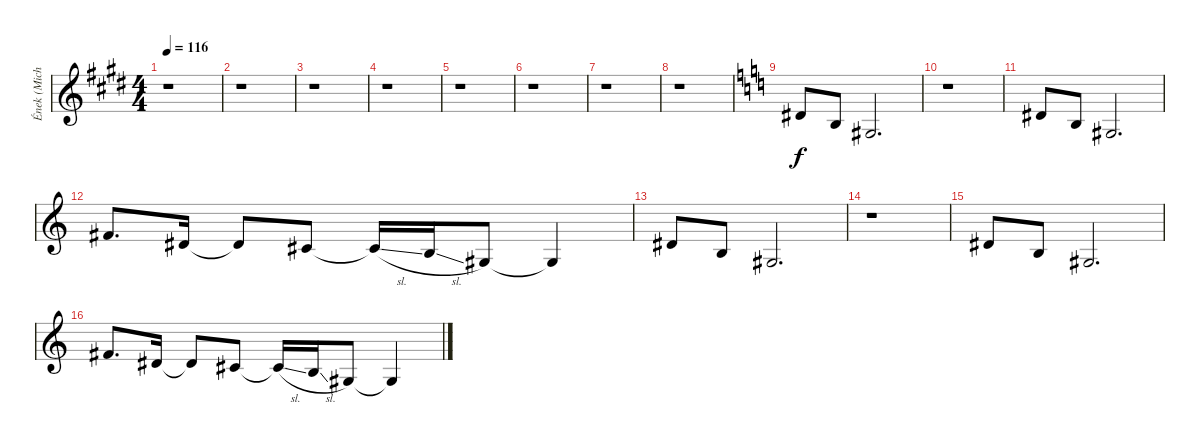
\track ("Ének (Michael Vescara)" "Ének (Mich") {instrument tenorsax}
\staff {score}
\tuning (E4 B3 G3 D3 A2 E2) {hide}
\ts (4 4)
\tempo 116
\clef g2
\ks e
r.1{dy f} |
r.1 |
r.1 |
r.1 |
r.1 |
r.1 |
r.1 |
r.1 |
\ks c
4.2.8 0.2.8 1.3.2{d} |
r.1 |
4.2.8 0.2.8 1.3.2{d} |
2.1.8{d} 4.2.16 4.2{t}.8 6.3.8 6.3{sl t}.16 4.3{sl}.16 1.3.8 1.3{t}.4 |
4.2.8 0.2.8 1.3.2{d} |
r.1 |
4.2.8 0.2.8 1.3.2{d} |
2.1.8{d} 4.2.16 4.2{t}.8 6.3.8 6.3{sl t}.16 4.3{sl}.16 1.3.8 1.3{t}.4
